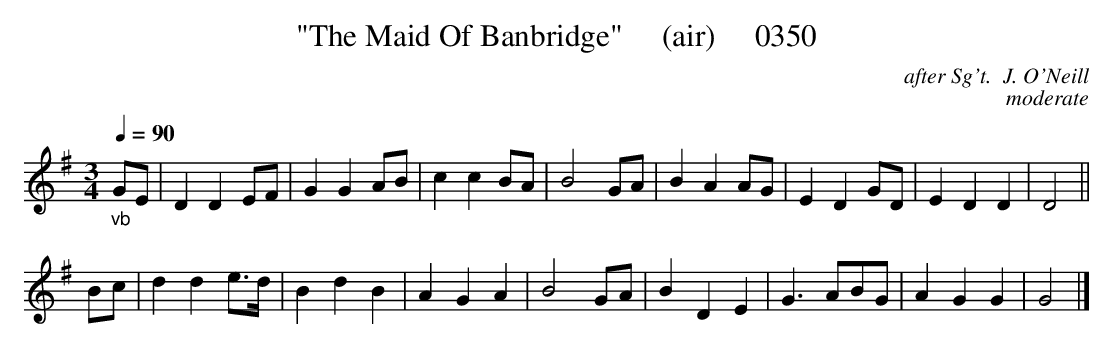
X:1
T:"The Maid Of Banbridge"     (air)     0350
C:after Sg't.  J. O'Neill
C:moderate
Q:1/4=90
M:3/4
L:1/8
K:G
"_vb"GE|D2D2EF|G2G2AB|c2c2BA|B4GA|B2A2AG|E2D2GD|E2D2D2|D4||
Bc|d2d2e3/2d/2|B2d2B2|A2G2A2|B4GA|B2D2E2|G3ABG|A2G2G2|G4|]
